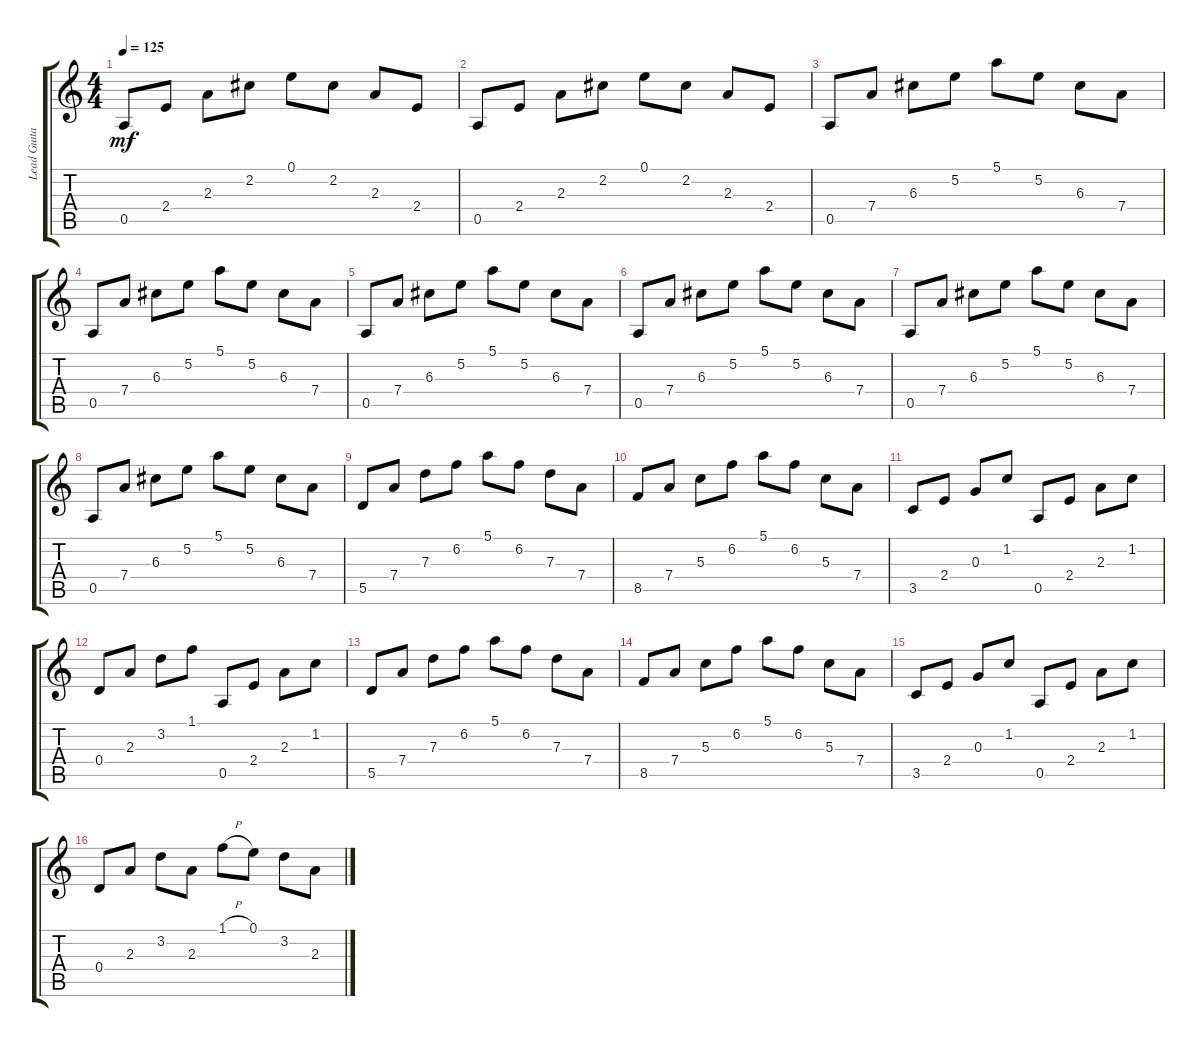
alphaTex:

\track ("Lead Guitar 2" "Lead Guita") {instrument acousticguitarnylon}
\staff {score tabs}
\tuning (E4 B3 G3 D3 A2 E2) {hide}
\ts (4 4)
\tempo 125
\clef g2
\ks c
0.5.8{dy mf} 2.4.8 2.3.8 2.2.8 0.1.8 2.2.8 2.3.8 2.4.8 |
0.5.8 2.4.8 2.3.8 2.2.8 0.1.8 2.2.8 2.3.8 2.4.8 |
0.5.8 7.4.8 6.3.8 5.2.8 5.1.8 5.2.8 6.3.8 7.4.8 |
0.5.8 7.4.8 6.3.8 5.2.8 5.1.8 5.2.8 6.3.8 7.4.8 |
0.5.8 7.4.8 6.3.8 5.2.8 5.1.8 5.2.8 6.3.8 7.4.8 |
0.5.8 7.4.8 6.3.8 5.2.8 5.1.8 5.2.8 6.3.8 7.4.8 |
0.5.8 7.4.8 6.3.8 5.2.8 5.1.8 5.2.8 6.3.8 7.4.8 |
0.5.8 7.4.8 6.3.8 5.2.8 5.1.8 5.2.8 6.3.8 7.4.8 |
5.5.8 7.4.8 7.3.8 6.2.8 5.1.8 6.2.8 7.3.8 7.4.8 |
8.5.8 7.4.8 5.3.8 6.2.8 5.1.8 6.2.8 5.3.8 7.4.8 |
3.5.8 2.4.8 0.3.8 1.2.8 0.5.8 2.4.8 2.3.8 1.2.8 |
0.4.8 2.3.8 3.2.8 1.1.8 0.5.8 2.4.8 2.3.8 1.2.8 |
5.5.8 7.4.8 7.3.8 6.2.8 5.1.8 6.2.8 7.3.8 7.4.8 |
8.5.8 7.4.8 5.3.8 6.2.8 5.1.8 6.2.8 5.3.8 7.4.8 |
3.5.8 2.4.8 0.3.8 1.2.8 0.5.8 2.4.8 2.3.8 1.2.8 |
0.4.8 2.3.8 3.2.8 2.3.8 1.1{h}.8 0.1.8 3.2.8 2.3.8
